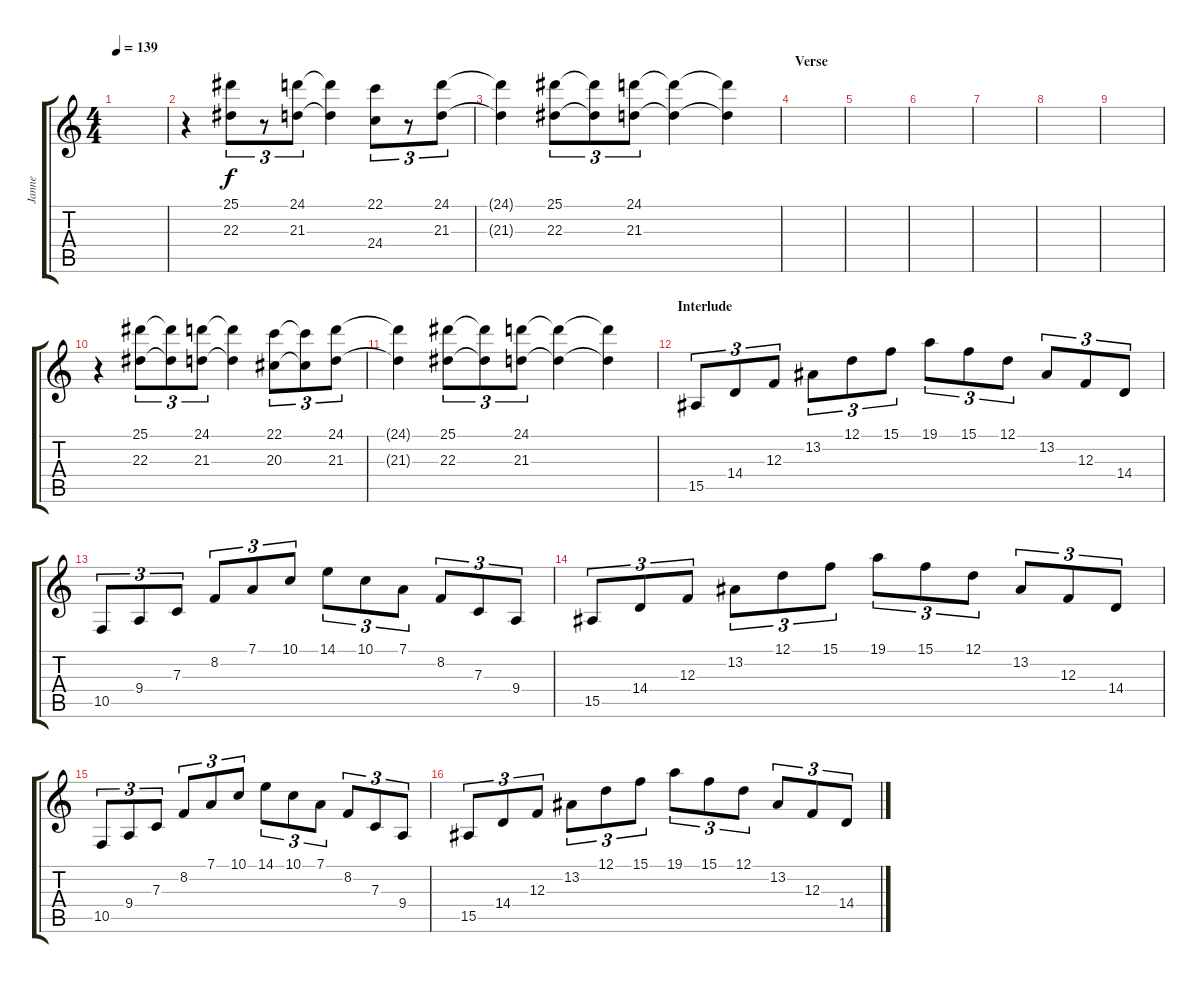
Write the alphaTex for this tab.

\track ("Janne" "Janne") {instrument lead1square}
\staff {score tabs}
\tuning (D4 A3 F3 C3 G2 D2) {hide}
\ts (4 4)
\tempo 139
\clef g2
\ks c
|
r.4{balance 8 instrument orchestrahit} (25.1 22.3).8{tu (3 2)} r.8{tu (3 2)} (24.1 21.3).8{tu (3 2)} (24.1{t} 21.3{t}).4 (22.1 24.4).8{tu (3 2)} r.8{tu (3 2)} (24.1 21.3).8{tu (3 2)} |
(24.1{t} 21.3{t}).4{instrument orchestrahit} (25.1 22.3).8{tu (3 2)} (25.1{t} 22.3{t}).8{tu (3 2)} (24.1 21.3).8{tu (3 2)} (24.1{t} 21.3{t}).4 (24.1{t} 21.3{t}).4 |
\section ("" "Verse")
|
|
|
|
|
|
r.4{instrument orchestrahit} (25.1 22.3).8{tu (3 2)} (25.1{t} 22.3{t}).8{tu (3 2)} (24.1 21.3).8{tu (3 2)} (24.1{t} 21.3{t}).4 (22.1 20.3).8{tu (3 2)} (22.1{t} 20.3{t}).8{tu (3 2)} (24.1 21.3).8{tu (3 2)} |
(24.1{t} 21.3{t}).4{instrument orchestrahit} (25.1 22.3).8{tu (3 2)} (25.1{t} 22.3{t}).8{tu (3 2)} (24.1 21.3).8{tu (3 2)} (24.1{t} 21.3{t}).4 (24.1{t} 21.3{t}).4 |
\section ("" "Interlude")
15.5.8{tu (3 2) balance 16 instrument lead1square} 14.4.8{tu (3 2)} 12.3.8{tu (3 2)} 13.2.8{tu (3 2)} 12.1.8{tu (3 2)} 15.1.8{tu (3 2)} 19.1.8{tu (3 2)} 15.1.8{tu (3 2)} 12.1.8{tu (3 2)} 13.2.8{tu (3 2)} 12.3.8{tu (3 2)} 14.4.8{tu (3 2)} |
10.5.8{tu (3 2) instrument lead1square} 9.4.8{tu (3 2)} 7.3.8{tu (3 2)} 8.2.8{tu (3 2)} 7.1.8{tu (3 2)} 10.1.8{tu (3 2)} 14.1.8{tu (3 2)} 10.1.8{tu (3 2)} 7.1.8{tu (3 2)} 8.2.8{tu (3 2)} 7.3.8{tu (3 2)} 9.4.8{tu (3 2)} |
15.5.8{tu (3 2) instrument lead1square} 14.4.8{tu (3 2)} 12.3.8{tu (3 2)} 13.2.8{tu (3 2)} 12.1.8{tu (3 2)} 15.1.8{tu (3 2)} 19.1.8{tu (3 2)} 15.1.8{tu (3 2)} 12.1.8{tu (3 2)} 13.2.8{tu (3 2)} 12.3.8{tu (3 2)} 14.4.8{tu (3 2)} |
10.5.8{tu (3 2) instrument lead1square} 9.4.8{tu (3 2)} 7.3.8{tu (3 2)} 8.2.8{tu (3 2)} 7.1.8{tu (3 2)} 10.1.8{tu (3 2)} 14.1.8{tu (3 2)} 10.1.8{tu (3 2)} 7.1.8{tu (3 2)} 8.2.8{tu (3 2)} 7.3.8{tu (3 2)} 9.4.8{tu (3 2)} |
15.5.8{tu (3 2) instrument lead1square} 14.4.8{tu (3 2)} 12.3.8{tu (3 2)} 13.2.8{tu (3 2)} 12.1.8{tu (3 2)} 15.1.8{tu (3 2)} 19.1.8{tu (3 2)} 15.1.8{tu (3 2)} 12.1.8{tu (3 2)} 13.2.8{tu (3 2)} 12.3.8{tu (3 2)} 14.4.8{tu (3 2)}
